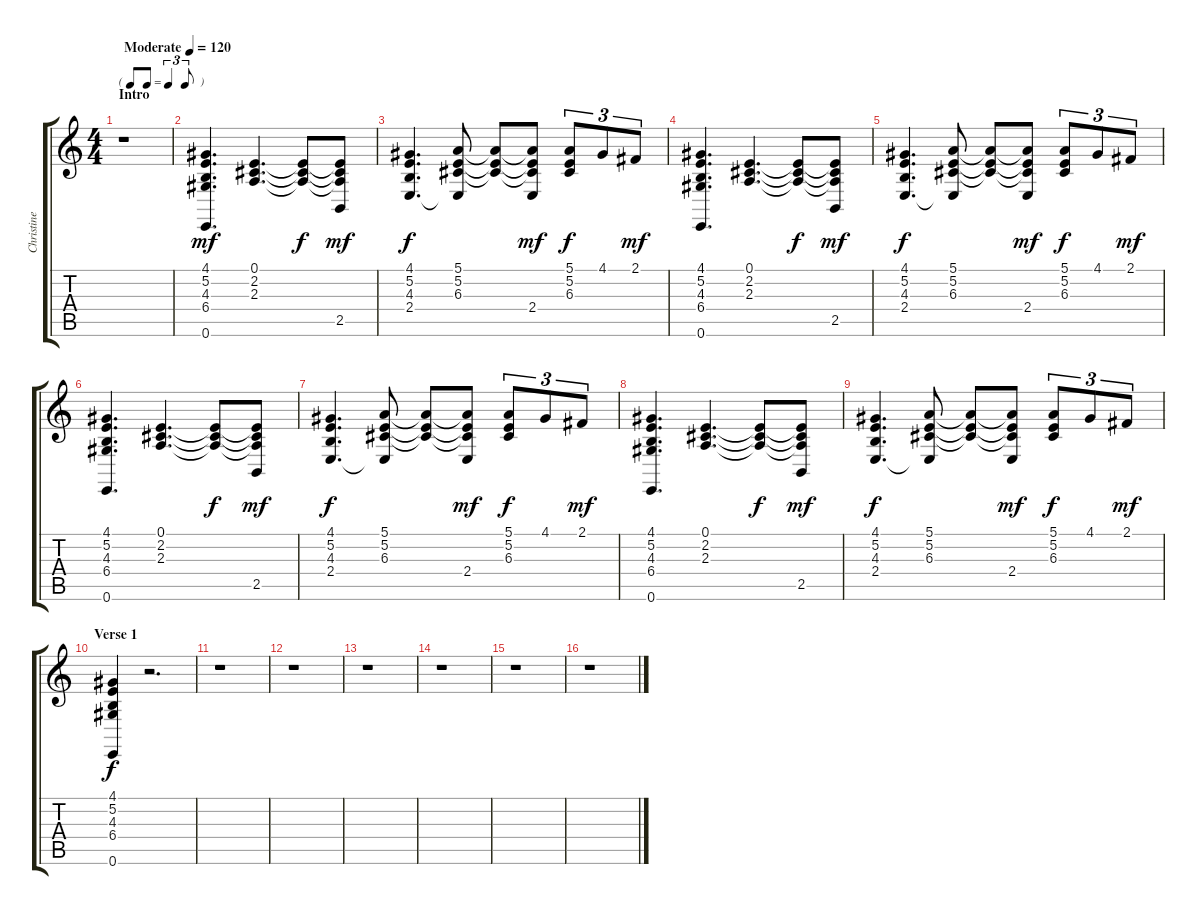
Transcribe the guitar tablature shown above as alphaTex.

\track ("Christine McVie - Tack Piano" "Christine ") {instrument honkytonkpiano}
\staff {score tabs}
\tuning (E4 B3 G3 D3 A2 E2) {hide}
\ts (4 4)
\tf triplet8th
\section ("" "Intro")
\tempo (120 "Moderate")
\clef g2
\ks c
r.1{dy mf instrument honkytonkpiano} |
(4.1 5.2 4.3 6.4 0.6).4{d} (0.1 2.2 2.3).4{d} (0.1{t} 2.2{t} 2.3{t}).8{dy f} (0.1{t} 2.2{t} 2.3{t} 2.5).8{dy mf} |
(4.1 5.2 4.3 2.4).4{d dy f} (5.1 5.2 6.3 2.4{t}).8 (5.1{t} 5.2{t} 6.3{t}).8 (5.1{t} 5.2{t} 6.3{t} 2.4).8{dy mf} (5.1 5.2 6.3).8{tu (3 2) dy f} 4.1.8{tu (3 2)} 2.1.8{tu (3 2) dy mf} |
(4.1 5.2 4.3 6.4 0.6).4{d} (0.1 2.2 2.3).4{d} (0.1{t} 2.2{t} 2.3{t}).8{dy f} (0.1{t} 2.2{t} 2.3{t} 2.5).8{dy mf} |
(4.1 5.2 4.3 2.4).4{d dy f} (5.1 5.2 6.3 2.4{t}).8 (5.1{t} 5.2{t} 6.3{t}).8 (5.1{t} 5.2{t} 6.3{t} 2.4).8{dy mf} (5.1 5.2 6.3).8{tu (3 2) dy f} 4.1.8{tu (3 2)} 2.1.8{tu (3 2) dy mf} |
(4.1 5.2 4.3 6.4 0.6).4{d} (0.1 2.2 2.3).4{d} (0.1{t} 2.2{t} 2.3{t}).8{dy f} (0.1{t} 2.2{t} 2.3{t} 2.5).8{dy mf} |
(4.1 5.2 4.3 2.4).4{d dy f} (5.1 5.2 6.3 2.4{t}).8 (5.1{t} 5.2{t} 6.3{t}).8 (5.1{t} 5.2{t} 6.3{t} 2.4).8{dy mf} (5.1 5.2 6.3).8{tu (3 2) dy f} 4.1.8{tu (3 2)} 2.1.8{tu (3 2) dy mf} |
(4.1 5.2 4.3 6.4 0.6).4{d} (0.1 2.2 2.3).4{d} (0.1{t} 2.2{t} 2.3{t}).8{dy f} (0.1{t} 2.2{t} 2.3{t} 2.5).8{dy mf} |
(4.1 5.2 4.3 2.4).4{d dy f} (5.1 5.2 6.3 2.4{t}).8 (5.1{t} 5.2{t} 6.3{t}).8 (5.1{t} 5.2{t} 6.3{t} 2.4).8{dy mf} (5.1 5.2 6.3).8{tu (3 2) dy f} 4.1.8{tu (3 2)} 2.1.8{tu (3 2) dy mf} |
\section ("" "Verse 1")
(4.1 5.2 4.3 6.4 0.6).4{dy f} r.2{d} |
r.1 |
r.1 |
r.1 |
r.1 |
r.1 |
r.1
